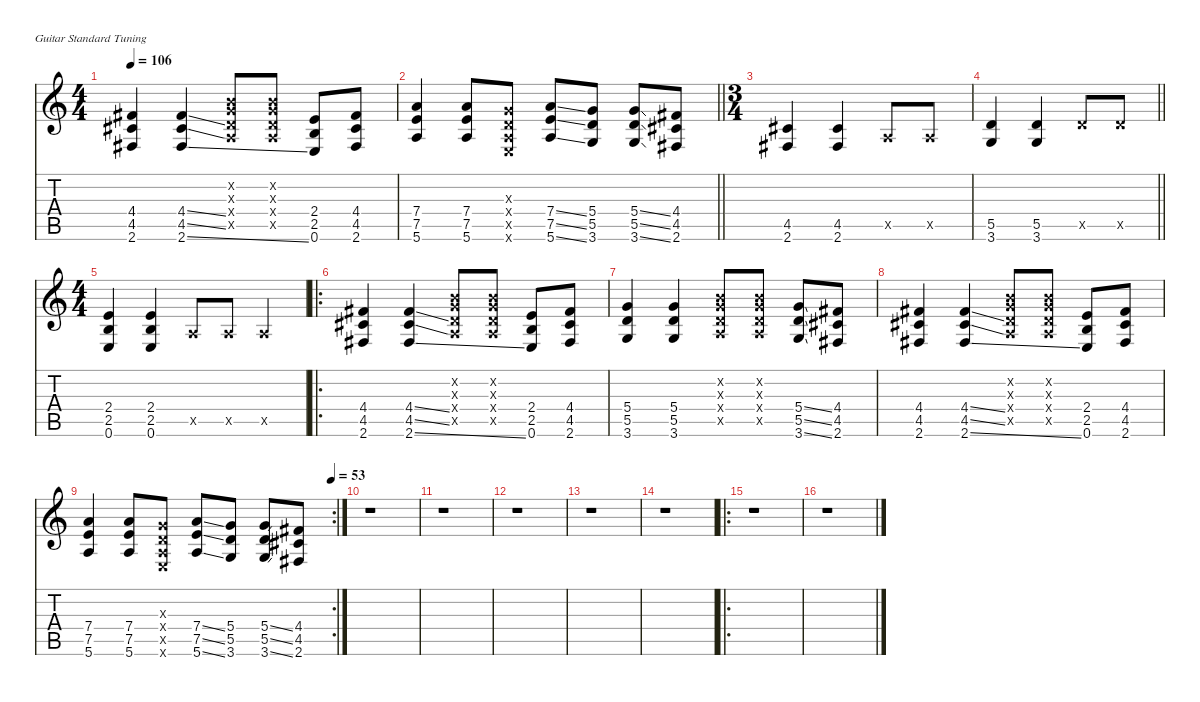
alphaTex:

\defaultSystemsLayout 4
\hideDynamics
\bracketExtendMode nobrackets
\singleTrackTrackNamePolicy hidden
\multiTrackTrackNamePolicy hidden
\otherSystemsTrackNameOrientation horizontal
\track ("James Hetfield Rythm" "dist.guit.") {instrument distortionguitar}
\staff {score tabs}
\tuning (E4 B3 G3 D3 A2 E2)
\ts (4 4)
\tempo 106
\clef g2
\ks c
(4.4{acc #} 4.5{acc #} 2.6{acc #}).4{dy f} (4.4{ss acc #} 4.5{ss acc #} 2.6{ss acc #}).4 (0.2{x} 0.3{x} 0.4{x} 0.5{x}).8 (0.2{x} 0.3{x} 0.4{x} 0.5{x}).8 (2.4 2.5 0.6).8 (4.4{acc #} 4.5{acc #} 2.6{acc #}).8 |
\barLineRight lightlight
(7.4 7.5 5.6).4 (7.4 7.5 5.6).8 (0.3{x} 0.4{x} 0.5{x} 0.6{x}).8 (7.4{ss} 7.5{ss} 5.6{ss}).8 (5.4 5.5 3.6).8 (5.4{ss} 5.5{ss} 3.6{ss}).8 (4.4{acc #} 4.5{acc #} 2.6{acc #}).8 |
\ts (3 4)
\beaming (8 2 2 2)
(4.5{acc #} 2.6{acc #}).4 (4.5{acc #} 2.6{acc #}).4 0.5{x}.8 0.5{x}.8 |
\barLineRight lightlight
(5.5 3.6).4 (5.5 3.6).4 5.5{x}.8 5.5{x}.8 |
\ts (4 4)
\beaming (8 2 2 2 2)
(2.4 2.5 0.6).4 (2.4 2.5 0.6).4 0.5{x}.8 0.5{x}.8 0.5{x}.4 |
\ro
(4.4{acc #} 4.5{acc #} 2.6{acc #}).4 (4.4{ss acc #} 4.5{ss acc #} 2.6{ss acc #}).4 (0.2{x} 0.3{x} 0.4{x} 0.5{x}).8 (0.2{x} 0.3{x} 0.4{x} 0.5{x}).8 (2.4 2.5 0.6).8 (4.4{acc #} 4.5{acc #} 2.6{acc #}).8 |
(5.4 5.5 3.6).4 (5.4 5.5 3.6).4 (0.2{x} 0.3{x} 0.4{x} 0.5{x}).8 (0.2{x} 0.3{x} 0.4{x} 0.5{x}).8 (5.4{ss} 5.5{ss} 3.6{ss}).8 (4.4{acc #} 4.5{acc #} 2.6{acc #}).8 |
(4.4{acc #} 4.5{acc #} 2.6{acc #}).4 (4.4{ss acc #} 4.5{ss acc #} 2.6{ss acc #}).4 (0.2{x} 0.3{x} 0.4{x} 0.5{x}).8 (0.2{x} 0.3{x} 0.4{x} 0.5{x}).8 (2.4 2.5 0.6).8 (4.4{acc #} 4.5{acc #} 2.6{acc #}).8 |
\rc 2
\tempo (53 1)
(7.4 7.5 5.6).4 (7.4 7.5 5.6).8 (0.3{x} 0.4{x} 0.5{x} 0.6{x}).8 (7.4{ss} 7.5{ss} 5.6{ss}).8 (5.4 5.5 3.6).8 (5.4{ss} 5.5{ss} 3.6{ss}).8 (4.4{acc #} 4.5{acc #} 2.6{acc #}).8 |
\tempo (53 hide)
r.1 |
r.1 |
r.1 |
r.1 |
r.1 |
\ro
r.1 |
r.1
